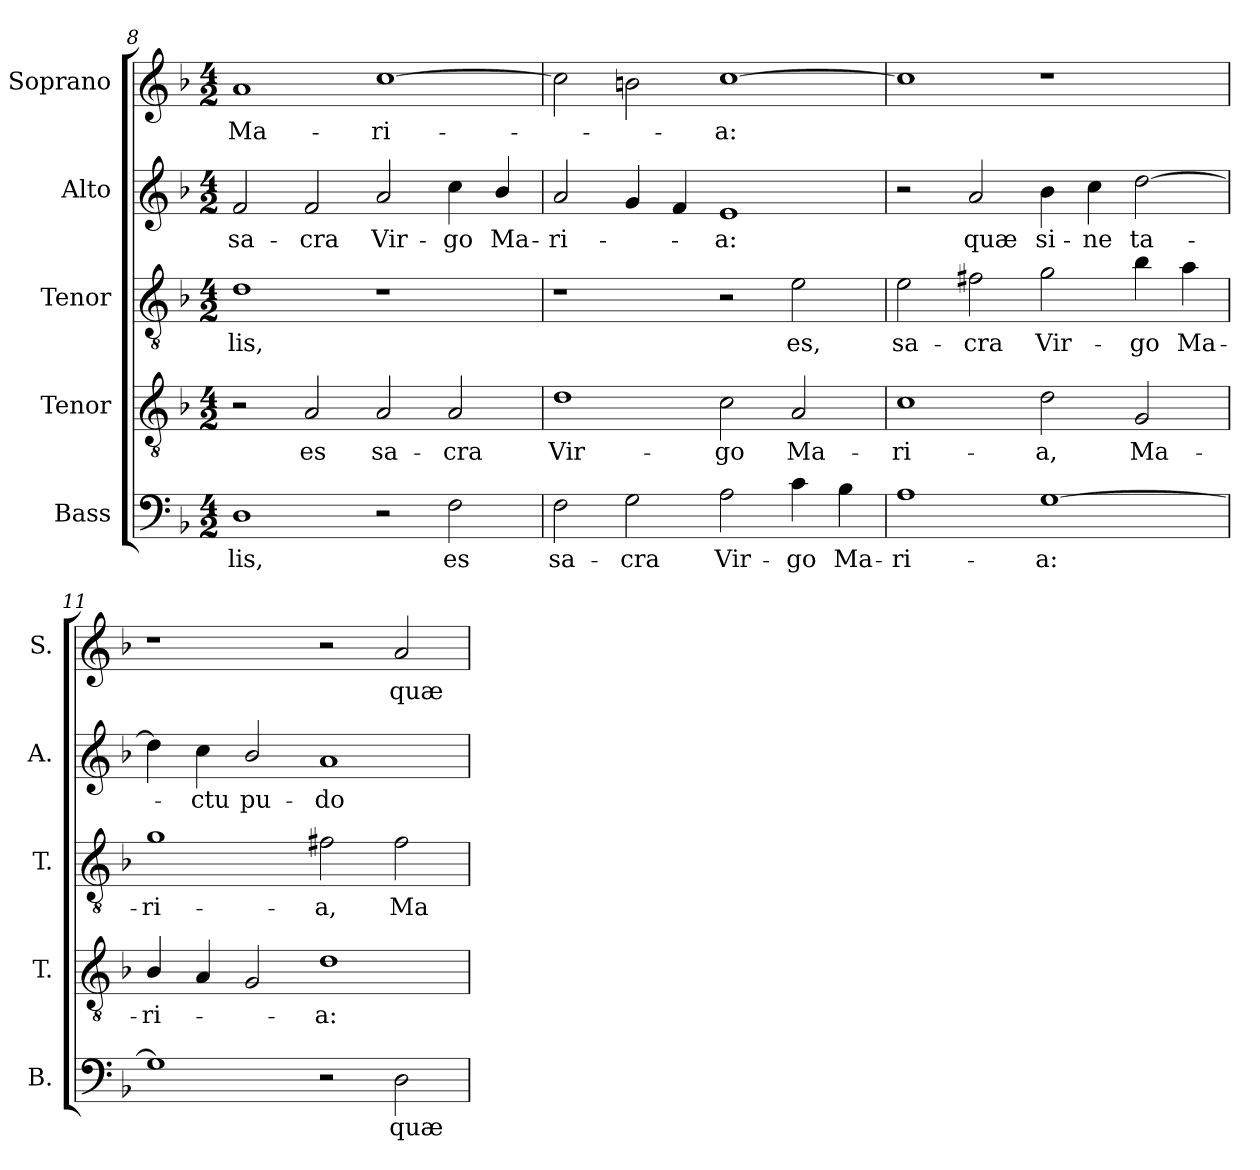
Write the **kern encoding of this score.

**kern	**text	**kern	**text	**kern	**text	**kern	**text	**kern	**text
*part5	*part5	*part4	*part4	*part3	*part3	*part2	*part2	*part1	*part1
*staff5	*staff5	*staff4	*staff4	*staff3	*staff3	*staff2	*staff2	*staff1	*staff1
*I"Bass	*	*I"Tenor	*	*I"Tenor	*	*I"Alto	*	*I"Soprano	*
*I'B.	*	*I'T.	*	*I'T.	*	*I'A.	*	*I'S.	*
*clefF4	*	*clefGv2	*	*clefGv2	*	*clefG2	*	*clefG2	*
*	*	*ITrd7c12	*	*ITrd7c12	*	*	*	*	*
*k[b-]	*	*k[b-]	*	*k[b-]	*	*k[b-]	*	*k[b-]	*
*F:	*	*F:	*	*F:	*	*F:	*	*F:	*
*M4/2	*	*M4/2	*	*M4/2	*	*M4/2	*	*M4/2	*
=8	=8	=8	=8	=8	=8	=8	=8	=8	=8
!	!LO:LY:b:color=#000000	!	!	!	!	!	!	!	!
!	!	!	!	!	!LO:LY:b:color=#000000	!	!	!	!
!	!	!	!	!	!	!	!LO:LY:b:color=#000000	!	!
!	!	!	!	!	!	!	!	!	!LO:LY:b:color=#000000
1Di	-lis,	2r	.	1Di	-lis,	2fi/	sa-	1ai	Ma-
!	!	!	!LO:LY:b:color=#000000	!	!	!	!	!	!
!	!	!	!	!	!	!	!LO:LY:b:color=#000000	!	!
.	.	2AAi/	es	.	.	2fi/	-cra	.	.
!	!	!	!LO:LY:b:color=#000000	!	!	!	!	!	!
!	!	!	!	!	!	!	!LO:LY:b:color=#000000	!	!
!	!	!	!	!	!	!	!	!	!LO:LY:b:color=#000000
2r	.	2AAi/	sa-	1r	.	2ai/	Vir-	[1cci	-ri-
!	!LO:LY:b:color=#000000	!	!	!	!	!	!	!	!
!	!	!	!LO:LY:b:color=#000000	!	!	!	!	!	!
!	!	!	!	!	!	!	!LO:LY:b:color=#000000	!	!
2Fi\	es	2AAi/	-cra	.	.	4cci\	-go	.	.
!	!	!	!	!	!	!	!LO:LY:b:color=#000000	!	!
.	.	.	.	.	.	4b-i/	Ma-	.	.
=9	=9	=9	=9	=9	=9	=9	=9	=9	=9
!	!LO:LY:b:color=#000000	!	!	!	!	!	!	!	!
!	!	!	!LO:LY:b:color=#000000	!	!	!	!	!	!
!	!	!	!	!	!	!	!LO:LY:b:color=#000000	!	!
2Fi\	sa-	1Di	Vir-	1r	.	2ai/	-ri-	2cci\]	.
!	!LO:LY:b:color=#000000	!	!	!	!	!	!	!	!
2Gi\	-cra	.	.	.	.	4gi/	.	2bni\	.
.	.	.	.	.	.	4fi/	.	.	.
!	!LO:LY:b:color=#000000	!	!	!	!	!	!	!	!
!	!	!	!LO:LY:b:color=#000000	!	!	!	!	!	!
!	!	!	!	!	!	!	!LO:LY:b:color=#000000	!	!
!	!	!	!	!	!	!	!	!	!LO:LY:b:color=#000000
2Ai\	Vir-	2Ci\	-go	2r	.	1ei	-a:	[1cci	-a:
!	!LO:LY:b:color=#000000	!	!	!	!	!	!	!	!
!	!	!	!LO:LY:b:color=#000000	!	!	!	!	!	!
!	!	!	!	!	!LO:LY:b:color=#000000	!	!	!	!
4ci\	-go	2AAi/	Ma-	2Ei\	es,	.	.	.	.
!	!LO:LY:b:color=#000000	!	!	!	!	!	!	!	!
4B-i\	Ma-	.	.	.	.	.	.	.	.
!!LO:LB:g=z
=10	=10	=10	=10	=10	=10	=10	=10	=10	=10
!	!LO:LY:b:color=#000000	!	!	!	!	!	!	!	!
!	!	!	!LO:LY:b:color=#000000	!	!	!	!	!	!
!	!	!	!	!	!LO:LY:b:color=#000000	!	!	!	!
1Ai	-ri-	1Ci	-ri-	2Ei\	sa-	2r	.	1cci]	.
!	!	!	!	!	!LO:LY:b:color=#000000	!	!	!	!
!	!	!	!	!	!	!	!LO:LY:b:color=#000000	!	!
.	.	.	.	2F#Xi\	-cra	2ai/	quæ	.	.
!	!LO:LY:b:color=#000000	!	!	!	!	!	!	!	!
!	!	!	!LO:LY:b:color=#000000	!	!	!	!	!	!
!	!	!	!	!	!LO:LY:b:color=#000000	!	!	!	!
!	!	!	!	!	!	!	!LO:LY:b:color=#000000	!	!
[1Gi	-a:	2Di\	-a,	2Gi\	Vir-	4b-i\	si-	1r	.
!	!	!	!	!	!	!	!LO:LY:b:color=#000000	!	!
.	.	.	.	.	.	4cci\	-ne	.	.
!	!	!	!LO:LY:b:color=#000000	!	!	!	!	!	!
!	!	!	!	!	!LO:LY:b:color=#000000	!	!	!	!
!	!	!	!	!	!	!	!LO:LY:b:color=#000000	!	!
.	.	2GGi/	Ma-	4B-i\	-go	[2ddi\	ta-	.	.
!	!	!	!	!	!LO:LY:b:color=#000000	!	!	!	!
.	.	.	.	4Ai\	Ma-	.	.	.	.
=11	=11	=11	=11	=11	=11	=11	=11	=11	=11
!	!	!	!LO:LY:b:color=#000000	!	!	!	!	!	!
!	!	!	!	!	!LO:LY:b:color=#000000	!	!	!	!
1Gi]	.	4BB-i/	-ri-	1Gi	-ri-	4ddi\]	.	1r	.
!	!	!	!	!	!	!	!LO:LY:b:color=#000000	!	!
.	.	4AAi/	.	.	.	4cci\	-ctu	.	.
!	!	!	!	!	!	!	!LO:LY:b:color=#000000	!	!
.	.	2GGi/	.	.	.	2b-i/	pu-	.	.
!	!	!	!LO:LY:b:color=#000000	!	!	!	!	!	!
!	!	!	!	!	!LO:LY:b:color=#000000	!	!	!	!
!	!	!	!	!	!	!	!LO:LY:b:color=#000000	!	!
2r	.	1Di	-a:	2F#Xi\	-a,	1ai	-do-	2r	.
!	!LO:LY:b:color=#000000	!	!	!	!	!	!	!	!
!	!	!	!	!	!LO:LY:b:color=#000000	!	!	!	!
!	!	!	!	!	!	!	!	!	!LO:LY:b:color=#000000
2Di\	quæ	.	.	2F#i\	Ma-	.	.	2ai/	quæ
=	=	=	=	=	=	=	=	=	=
*-	*-	*-	*-	*-	*-	*-	*-	*-	*-
